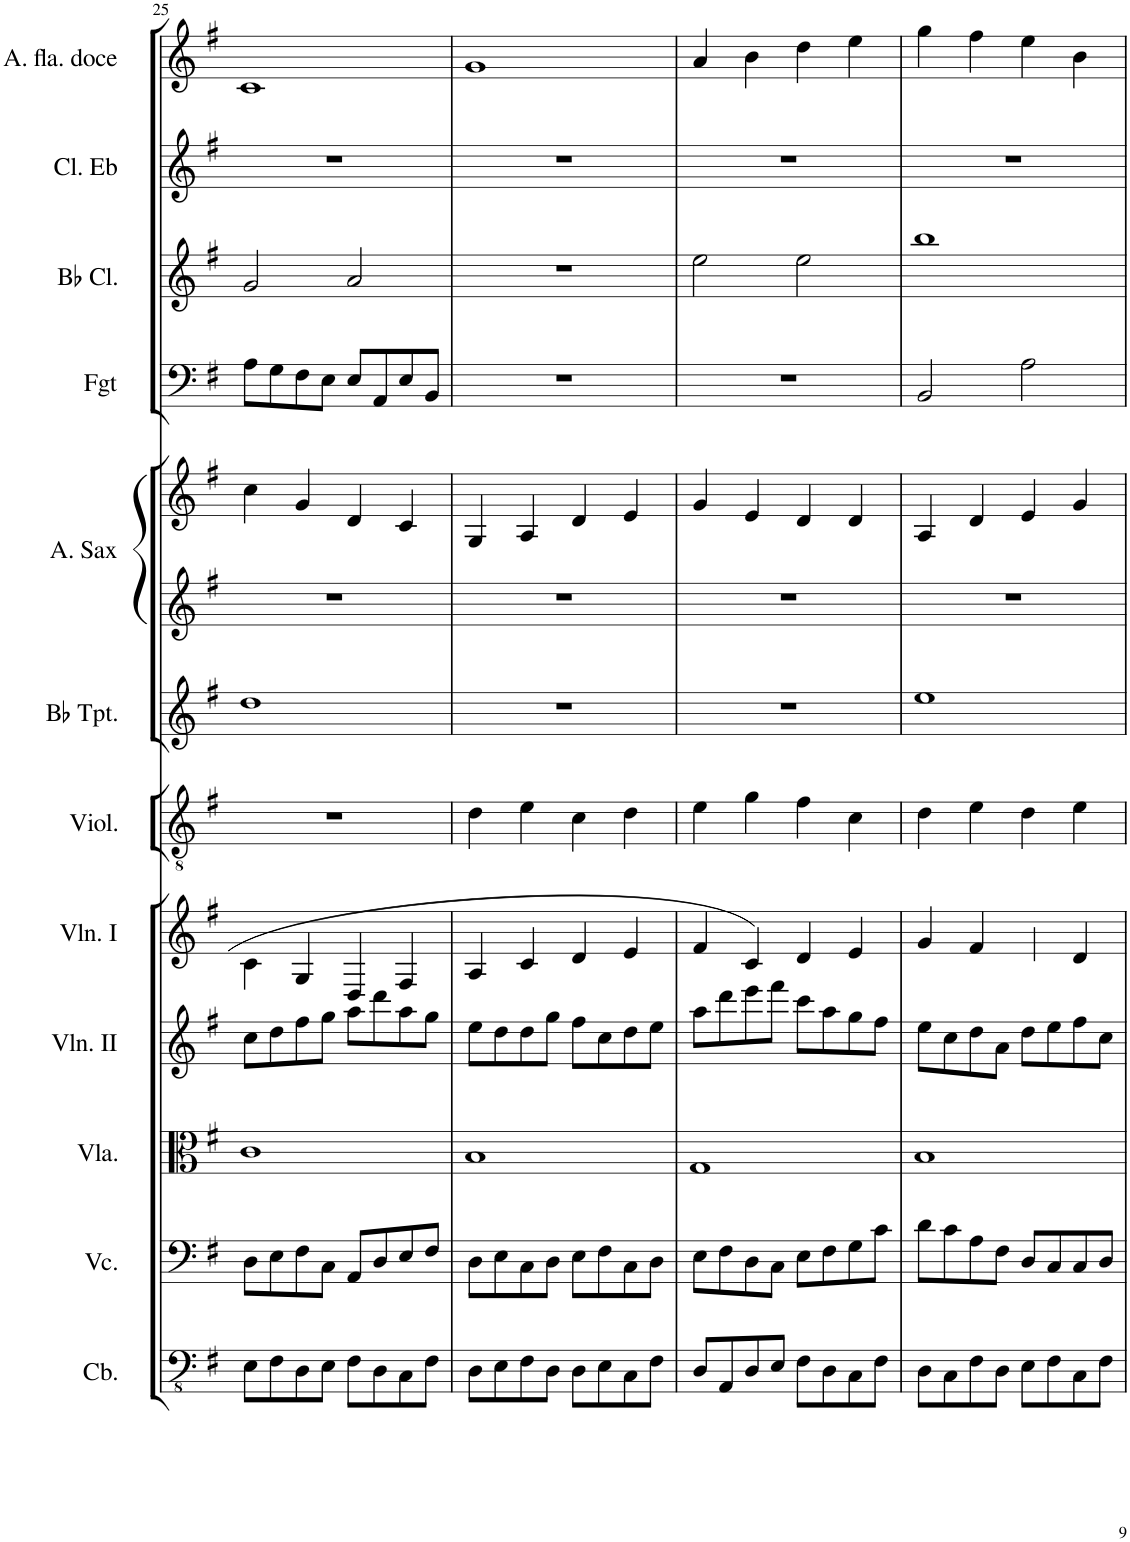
**kern	**kern	**kern	**kern	**kern	**kern	**kern	**kern	**kern	**kern	**kern	**kern	**kern
*part12	*part11	*part10	*part9	*part8	*part7	*part6	*part5	*part5	*part4	*part3	*part2	*part1
*staff13	*staff12	*staff11	*staff10	*staff9	*staff8	*staff7	*staff6	*staff5	*staff4	*staff3	*staff2	*staff1
*I"Contrabasses	*I"Violoncellos	*I"Violas	*I"Violins II	*I"Violins I	*I"Violão	*I"Trumpets in Bb	*I"Saxofone Alto/ Sax Tenor	*	*I"Fagote	*I"Clarinets in Bb	*I"Clarineta em Eb	*I"Flauta Doce Contralto
*I'Cb.	*I'Vc.	*I'Vla.	*I'Vln. II	*I'Vln. I	*I'Viol.	*	*I'A. Sax	*	*I'Fgt	*	*I'Cl. Eb	*
!!LO:PB:g=z
*clefFv4	*clefF4	*clefC3	*clefG2	*clefG2	*clefGv2	*clefG2	*clefG2	*clefG2	*clefF4	*clefG2	*clefG2	*clefG2
*	*	*	*	*	*	*ITrd1c2	*ITrd5c9	*ITrd5c9	*	*ITrd1c2	*ITrd1c2	*
*k[f#]	*k[f#]	*k[f#]	*k[f#]	*k[f#]	*k[f#]	*k[f#]	*k[f#]	*k[f#]	*k[f#]	*k[f#]	*k[f#]	*k[f#]
*M4/4	*M4/4	*M4/4	*M4/4	*M4/4	*M4/4	*M4/4	*M4/4	*M4/4	*M4/4	*M4/4	*M4/4	*M4/4
=25	=25	=25	=25	=25	=25	=25	=25	=25	=25	=25	=25	=25
8EE\L	8D\L	1c	8cc\L	4c\	1r	1dd	1r	4cc\	8A\L	2g/	1r	1c
8FF#\	8E\	.	8dd\	.	.	.	.	.	8G\	.	.	.
8DD\	8F#\	.	8ff#\	4G/	.	.	.	4g/	8F#\	.	.	.
8EE\J	8C\J	.	8gg\J	.	.	.	.	.	8E\J	.	.	.
8FF#\L	8AA/L	.	8aa\L	4D/	.	.	.	4d/	8E/L	2a/	.	.
8DD\	8D/	.	8ddd\	.	.	.	.	.	8AA/	.	.	.
8CC\	8E/	.	8aa\	4F#/	.	.	.	4c/	8E/	.	.	.
8FF#\J	8F#/J	.	8gg\J	.	.	.	.	.	8BB/J	.	.	.
=26	=26	=26	=26	=26	=26	=26	=26	=26	=26	=26	=26	=26
8DD\L	8D\L	1B	8ee\L	4A/	4d\	1r	1r	4G/	1r	1r	1r	1g
8EE\	8E\	.	8dd\	.	.	.	.	.	.	.	.	.
8FF#\	8C\	.	8dd\	4c/	4e\	.	.	4A/	.	.	.	.
8DD\J	8D\J	.	8gg\J	.	.	.	.	.	.	.	.	.
8DD\L	8E\L	.	8ff#\L	4d/	4c\	.	.	4d/	.	.	.	.
8EE\	8F#\	.	8cc\	.	.	.	.	.	.	.	.	.
8CC\	8C\	.	8dd\	4e/	4d\	.	.	4e/	.	.	.	.
8FF#\J	8D\J	.	8ee\J	.	.	.	.	.	.	.	.	.
=27	=27	=27	=27	=27	=27	=27	=27	=27	=27	=27	=27	=27
8DD/L	8E\L	1G	8aa\L	4f#/	4e\	1r	1r	4g/	1r	2ee\	1r	4a/
8AAA/	8F#\	.	8ddd\	.	.	.	.	.	.	.	.	.
8DD/	8D\	.	8eee\	4c/	4g\	.	.	4e/	.	.	.	4b\
8EE/J	8C\J	.	8fff#\J	.	.	.	.	.	.	.	.	.
8FF#\L	8E\L	.	8ccc\L	4d/	4f#\	.	.	4d/	.	2ee\	.	4dd\
8DD\	8F#\	.	8aa\	.	.	.	.	.	.	.	.	.
8CC\	8G\	.	8gg\	4e/	4c\	.	.	4d/	.	.	.	4ee\
8FF#\J	8c\J	.	8ff#\J	.	.	.	.	.	.	.	.	.
=28	=28	=28	=28	=28	=28	=28	=28	=28	=28	=28	=28	=28
8DD\L	8d\L	1B	8ee\L	4g/	4d\	1ee	1r	4A/	2BB/	1bb	1r	4gg\
8CC\	8c\	.	8cc\	.	.	.	.	.	.	.	.	.
8FF#\	8A\	.	8dd\	4f#/	4e\	.	.	4d/	.	.	.	4ff#\
8DD\J	8F#\J	.	8a\J	.	.	.	.	.	.	.	.	.
8EE\L	8D/L	.	8dd\L	4c/	4d\	.	.	4e/	2A\	.	.	4ee\
8FF#\	8C/	.	8ee\	.	.	.	.	.	.	.	.	.
8CC\	8C/	.	8ff#\	4d/	4e\	.	.	4g/	.	.	.	4b\
8FF#\J	8D/J	.	8cc\J	.	.	.	.	.	.	.	.	.
=	=	=	=	=	=	=	=	=	=	=	=	=
*-	*-	*-	*-	*-	*-	*-	*-	*-	*-	*-	*-	*-
